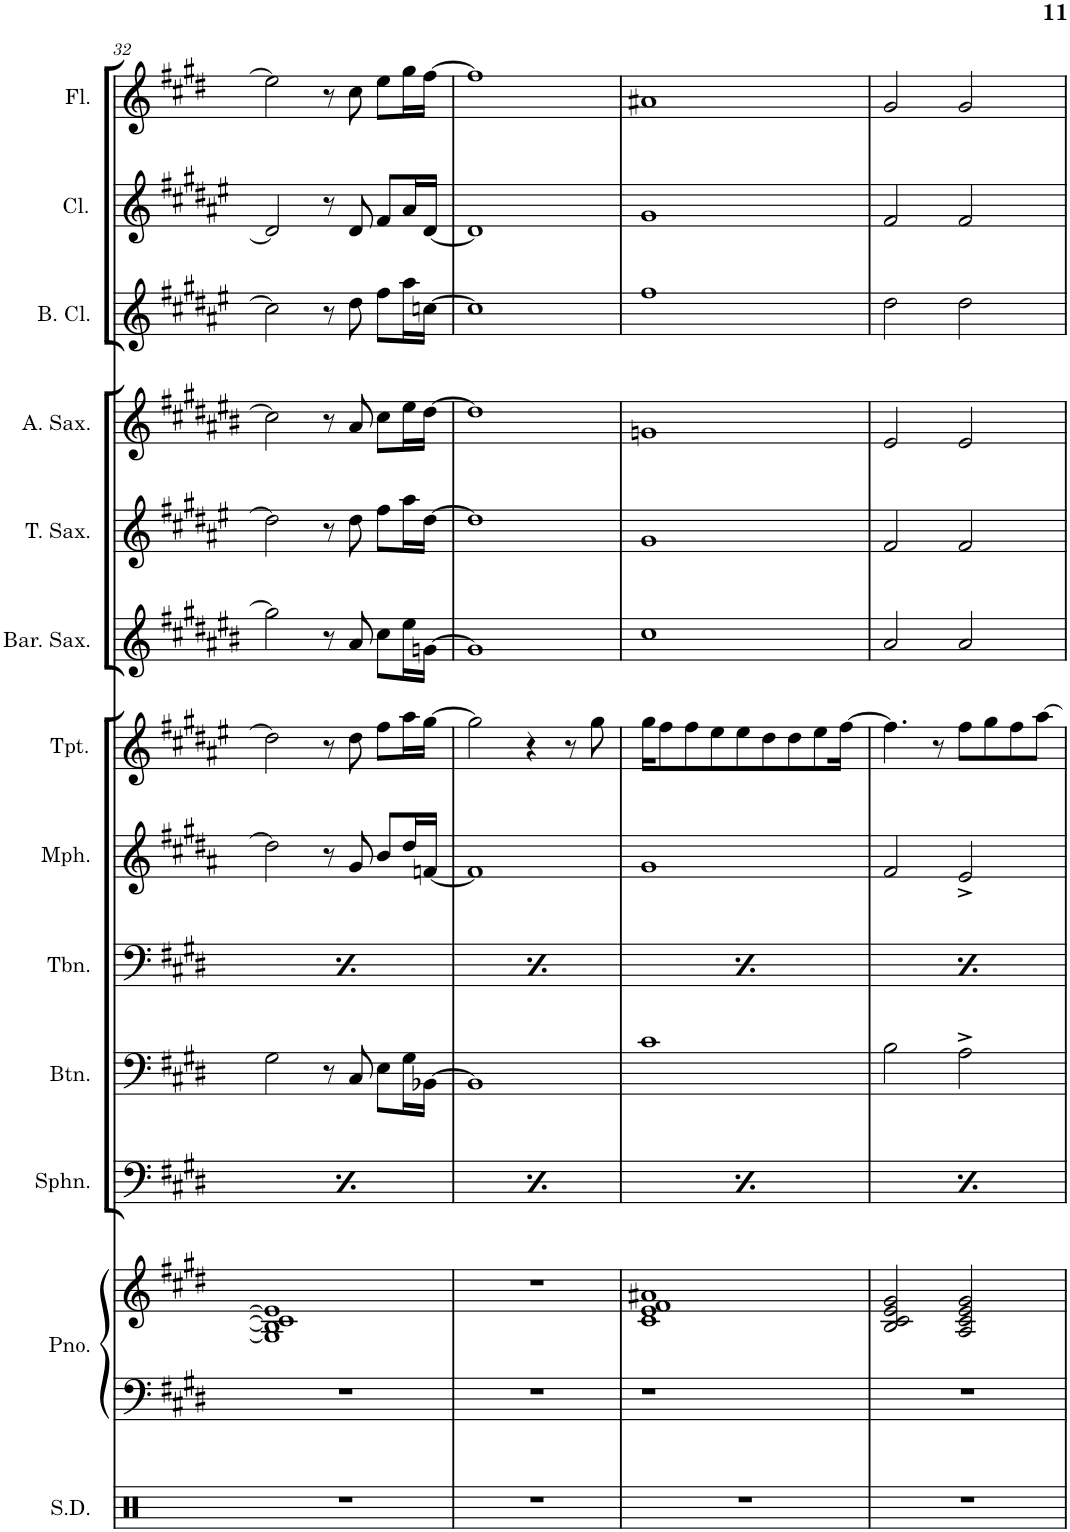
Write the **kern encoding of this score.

**kern	**kern	**kern	**kern	**kern	**kern	**kern	**kern	**kern	**kern	**kern	**kern	**kern	**kern
*part13	*part12	*part12	*part11	*part10	*part9	*part8	*part7	*part6	*part5	*part4	*part3	*part2	*part1
*staff14	*staff13	*staff12	*staff11	*staff10	*staff9	*staff8	*staff7	*staff6	*staff5	*staff4	*staff3	*staff2	*staff1
*I"Snare Drum	*I"Piano	*	*I"Sousaphone	*I"Baritone	*I"Trombone	*I"Mellophone	*I"Trumpet	*I"Baritone Sax	*I"Tenor Sax	*I"Alto Sax	*I"Bass Clarinet	*I"Clarinet	*I"Flute
*I'S.D.	*I'Pno.	*	*I'Sphn.	*I'Btn.	*I'Tbn.	*I'Mph.	*I'Tpt.	*I'Bar. Sax.	*I'T. Sax.	*I'A. Sax.	*I'B. Cl.	*I'Cl.	*I'Fl.
!!LO:PB:g=z
*clefX	*clefF4	*clefG2	*clefF4	*clefF4	*clefF4	*clefG2	*clefG2	*clefG2	*clefG2	*clefG2	*clefG2	*clefG2	*clefG2
*	*	*	*	*Trd4c7	*	*Trd4c7	*Trd1c2	*Trd12c21	*Trd8c14	*Trd5c9	*Trd8c14	*Trd1c2	*
*k[]	*k[f#c#g#d#]	*k[f#c#g#d#]	*k[f#c#g#d#]	*k[f#c#g#d#]	*k[f#c#g#d#]	*k[f#c#g#d#a#]	*k[f#c#g#d#a#e#]	*k[f#c#g#d#a#e#b#]	*k[f#c#g#d#a#e#]	*k[f#c#g#d#a#e#b#]	*k[f#c#g#d#a#e#]	*k[f#c#g#d#a#e#]	*k[f#c#g#d#]
*M4/4	*M4/4	*M4/4	*M4/4	*M4/4	*M4/4	*M4/4	*M4/4	*M4/4	*M4/4	*M4/4	*M4/4	*M4/4	*M4/4
=32	=32	=32	=32	=32	=32	=32	=32	=32	=32	=32	=32	=32	=32
1r	1r	1G#] 1B] 1c#] 1e]	1r	2G#\	1r	2dd#\]	2dd#\]	2gg#\]	2dd#\]	2cc#\]	2cc#\]	2d#/]	2ee\]
.	.	.	.	8r	.	8r	8r	8r	8r	8r	8r	8r	8r
.	.	.	.	8C#/	.	8g#/	8dd#\	8a#/	8dd#\	8a#/	8dd#\	8d#/	8cc#\
.	.	.	.	8E\L	.	8b/L	8ff#\L	8cc#\L	8ff#\L	8cc#\L	8ff#\L	8f#/L	8ee\L
.	.	.	.	16G#\L	.	16dd#/L	16aa#\L	16ee#\L	16aa#\L	16ee#\L	16aa#\L	16a#/L	16gg#\L
.	.	.	.	[16BB-X\JJ	.	[16fn/JJ	[16gg#\JJ	[16gn\JJ	[16dd#\JJ	[16dd#\JJ	[16ccn\JJ	[16d#/JJ	[16ff#\JJ
=33	=33	=33	=33	=33	=33	=33	=33	=33	=33	=33	=33	=33	=33
1r	1r	1r	1r	1BB-]	1r	1f]	2gg#\]	1g]	1dd#]	1dd#]	1cc]	1d#]	1ff#]
.	.	.	.	.	.	.	4r	.	.	.	.	.	.
.	.	.	.	.	.	.	8r	.	.	.	.	.	.
.	.	.	.	.	.	.	8gg#\	.	.	.	.	.	.
=34	=34	=34	=34	=34	=34	=34	=34	=34	=34	=34	=34	=34	=34
1r	1r	1c# 1e 1f# 1a#X	1r	1c#	1r	1g#	16gg#\KL	1cc#	1g#	1gn	1ff#	1g#	1a#X
.	.	.	.	.	.	.	8ff#\	.	.	.	.	.	.
.	.	.	.	.	.	.	8ff#\	.	.	.	.	.	.
.	.	.	.	.	.	.	8ee#\	.	.	.	.	.	.
.	.	.	.	.	.	.	8ee#\	.	.	.	.	.	.
.	.	.	.	.	.	.	8dd#\	.	.	.	.	.	.
.	.	.	.	.	.	.	8dd#\	.	.	.	.	.	.
.	.	.	.	.	.	.	8ee#\	.	.	.	.	.	.
.	.	.	.	.	.	.	[16ff#\Jk	.	.	.	.	.	.
=35	=35	=35	=35	=35	=35	=35	=35	=35	=35	=35	=35	=35	=35
1r	1r	2B/ 2c#/ 2e/ 2g#/	1r	2B\	1r	2f#/	4.ff#\]	2a#/	2f#/	2e#/	2dd#\	2f#/	2g#/
.	.	.	.	.	.	.	8r	.	.	.	.	.	.
.	.	2A/ 2c#/ 2e/ 2g#/	.	2A^\	.	2e^/	8ff#\L	2a#/	2f#/	2e#/	2dd#\	2f#/	2g#/
.	.	.	.	.	.	.	8gg#\	.	.	.	.	.	.
.	.	.	.	.	.	.	8ff#\	.	.	.	.	.	.
.	.	.	.	.	.	.	[8aa#\J	.	.	.	.	.	.
=	=	=	=	=	=	=	=	=	=	=	=	=	=
*-	*-	*-	*-	*-	*-	*-	*-	*-	*-	*-	*-	*-	*-
